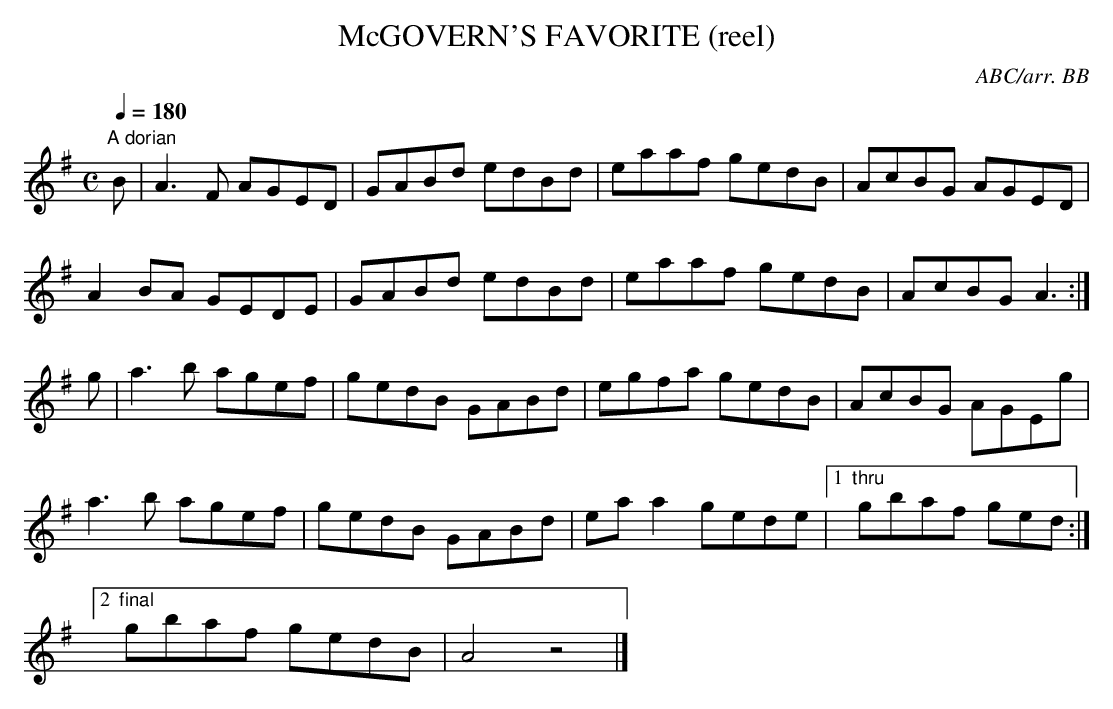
X:1
T:McGOVERN'S FAVORITE (reel)
C:ABC/arr. BB
Q:1/4=180
M:C
L:1/8
K:G
"A dorian"
B|A3F AGED|GABd edBd|eaaf gedB|AcBG AGED|
A2BA GEDE|GABd edBd|eaaf gedB|AcBG A3:|
g|a3b agef|gedB GABd|egfa gedB|AcBG AGEg|
a3b agef|gedB GABd|eaa2 gede|1 "thru"gbaf ged :|
[2 "final"gbaf gedB|A4z4|]
